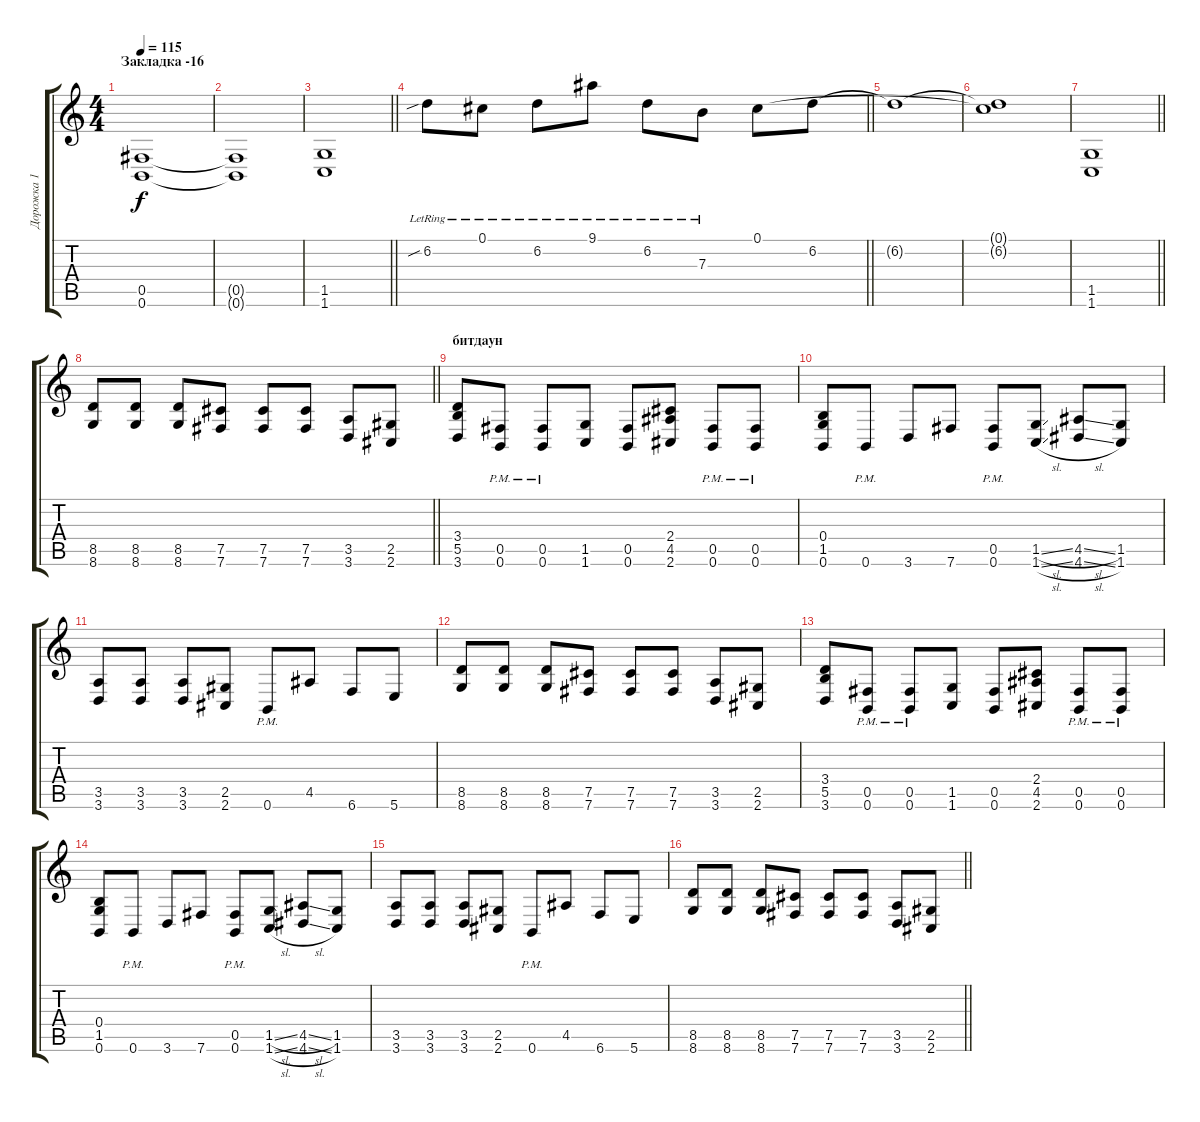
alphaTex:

\track ("Дорожка 1" "Дорожка 1") {instrument distortionguitar}
\staff {score tabs}
\tuning (Db4 Ab3 E3 B2 Gb2 B1) {hide}
\ts (4 4)
\section ("" "Закладка -16")
\tempo 115
\clef g2
\ks c
(0.5 0.6).1{dy f} |
(0.5{t} 0.6{t}).1 |
\barLineRight lightlight
(1.5 1.6).1 |
\barLineRight lightlight
6.2{sib lr}.8 0.1{lr}.8 6.2{lr}.8 9.1{lr}.8 6.2{lr}.8 7.3{lr}.8 0.1.8 6.2.8 |
6.2{t}.1 |
(0.1{t} 6.2{t}).1 |
\barLineRight lightlight
(1.5 1.6).1 |
\barLineRight lightlight
(8.5 8.6).8 (8.5 8.6).8 (8.5 8.6).8 (7.5 7.6).8 (7.5 7.6).8 (7.5 7.6).8 (3.5 3.6).8 (2.5 2.6).8 |
\section ("" "битдаун")
(3.4 5.5 3.6).8 (0.5{pm} 0.6{pm}).8 (0.5{pm} 0.6{pm}).8 (1.5 1.6).8 (0.5 0.6).8 (2.4 4.5 2.6).8 (0.5{pm} 0.6{pm}).8 (0.5{pm} 0.6{pm}).8 |
(0.4 1.5 0.6).8 0.6{pm}.8 3.6.8 7.6.8 (0.5{pm} 0.6{pm}).8 (1.5{sl} 1.6{sl}).8 (4.5{sl} 4.6{sl}).8 (1.5 1.6).8 |
(3.5 3.6).8 (3.5 3.6).8 (3.5 3.6).8 (2.5 2.6).8 0.6{pm}.8 4.5.8 6.6.8 5.6.8 |
(8.5 8.6).8 (8.5 8.6).8 (8.5 8.6).8 (7.5 7.6).8 (7.5 7.6).8 (7.5 7.6).8 (3.5 3.6).8 (2.5 2.6).8 |
(3.4 5.5 3.6).8 (0.5{pm} 0.6{pm}).8 (0.5{pm} 0.6{pm}).8 (1.5 1.6).8 (0.5 0.6).8 (2.4 4.5 2.6).8 (0.5{pm} 0.6{pm}).8 (0.5{pm} 0.6{pm}).8 |
(0.4 1.5 0.6).8 0.6{pm}.8 3.6.8 7.6.8 (0.5{pm} 0.6{pm}).8 (1.5{sl} 1.6{sl}).8 (4.5{sl} 4.6{sl}).8 (1.5 1.6).8 |
(3.5 3.6).8 (3.5 3.6).8 (3.5 3.6).8 (2.5 2.6).8 0.6{pm}.8 4.5.8 6.6.8 5.6.8 |
\barLineRight lightlight
(8.5 8.6).8 (8.5 8.6).8 (8.5 8.6).8 (7.5 7.6).8 (7.5 7.6).8 (7.5 7.6).8 (3.5 3.6).8 (2.5 2.6).8
